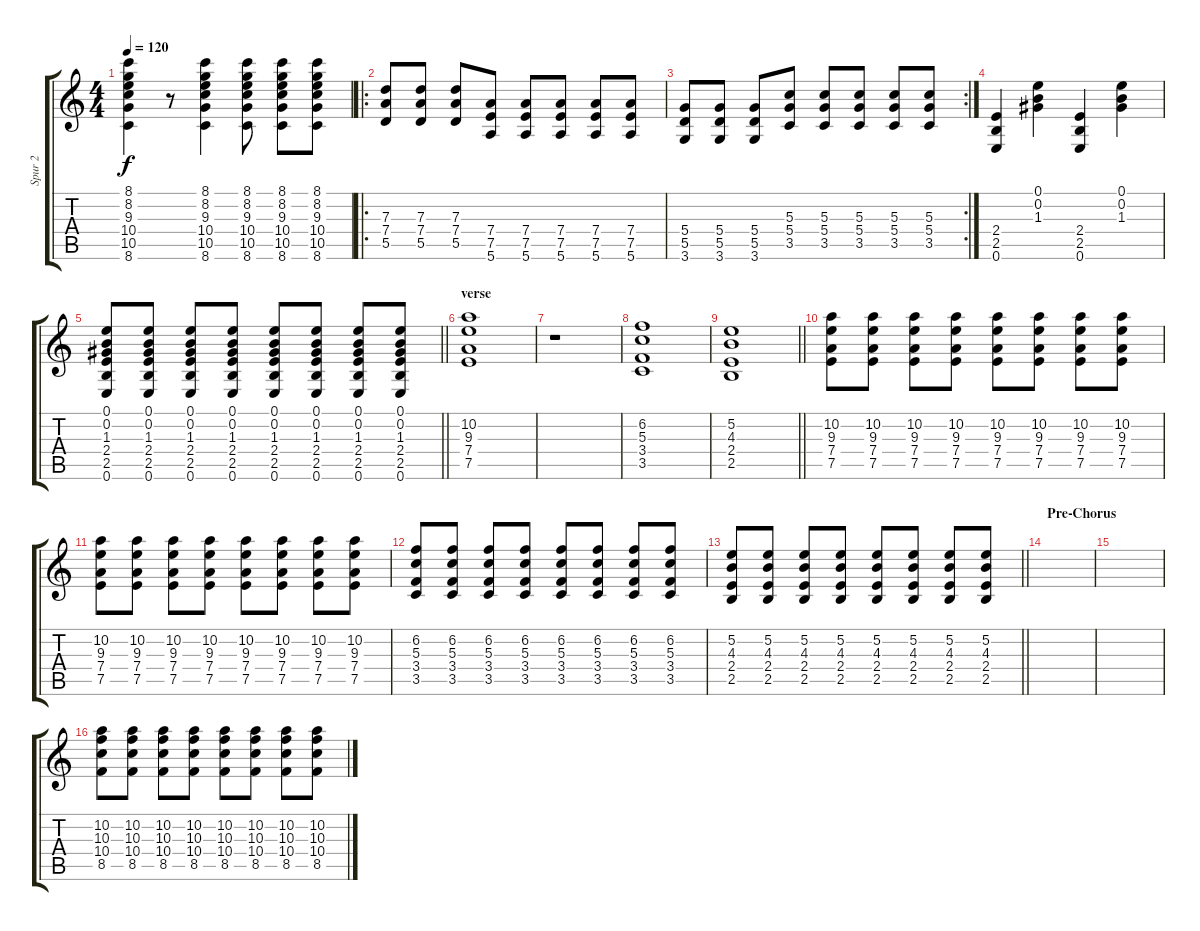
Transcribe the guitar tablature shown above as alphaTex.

\track ("Spur 2" "Spur 2") {instrument overdrivenguitar}
\staff {score tabs}
\tuning (E4 B3 G3 D3 A2 E2) {hide}
\ts (4 4)
\tempo 120
\clef g2
\ks c
(8.1 8.2 9.3 10.4 10.5 8.6).4{dy f} r.8 (8.1 8.2 9.3 10.4 10.5 8.6).4 (8.1 8.2 9.3 10.4 10.5 8.6).8 (8.1 8.2 9.3 10.4 10.5 8.6).8 (8.1 8.2 9.3 10.4 10.5 8.6).8 |
\ro
(7.3 7.4 5.5).8 (7.3 7.4 5.5).8 (7.3 7.4 5.5).8 (7.4 7.5 5.6).8 (7.4 7.5 5.6).8 (7.4 7.5 5.6).8 (7.4 7.5 5.6).8 (7.4 7.5 5.6).8 |
\rc 2
(5.4 5.5 3.6).8 (5.4 5.5 3.6).8 (5.4 5.5 3.6).8 (5.3 5.4 3.5).8 (5.3 5.4 3.5).8 (5.3 5.4 3.5).8 (5.3 5.4 3.5).8 (5.3 5.4 3.5).8 |
(2.4 2.5 0.6).4 (0.1 0.2 1.3).4 (2.4 2.5 0.6).4 (0.1 0.2 1.3).4 |
\barLineRight lightlight
(0.1 0.2 1.3 2.4 2.5 0.6).8 (0.1 0.2 1.3 2.4 2.5 0.6).8 (0.1 0.2 1.3 2.4 2.5 0.6).8 (0.1 0.2 1.3 2.4 2.5 0.6).8 (0.1 0.2 1.3 2.4 2.5 0.6).8 (0.1 0.2 1.3 2.4 2.5 0.6).8 (0.1 0.2 1.3 2.4 2.5 0.6).8 (0.1 0.2 1.3 2.4 2.5 0.6).8 |
\section ("" "verse")
(10.2 9.3 7.4 7.5).1 |
r.1 |
(6.2 5.3 3.4 3.5).1 |
\barLineRight lightlight
(5.2 4.3 2.4 2.5).1 |
(10.2 9.3 7.4 7.5).8 (10.2 9.3 7.4 7.5).8 (10.2 9.3 7.4 7.5).8 (10.2 9.3 7.4 7.5).8 (10.2 9.3 7.4 7.5).8 (10.2 9.3 7.4 7.5).8 (10.2 9.3 7.4 7.5).8 (10.2 9.3 7.4 7.5).8 |
(10.2 9.3 7.4 7.5).8 (10.2 9.3 7.4 7.5).8 (10.2 9.3 7.4 7.5).8 (10.2 9.3 7.4 7.5).8 (10.2 9.3 7.4 7.5).8 (10.2 9.3 7.4 7.5).8 (10.2 9.3 7.4 7.5).8 (10.2 9.3 7.4 7.5).8 |
(6.2 5.3 3.4 3.5).8 (6.2 5.3 3.4 3.5).8 (6.2 5.3 3.4 3.5).8 (6.2 5.3 3.4 3.5).8 (6.2 5.3 3.4 3.5).8 (6.2 5.3 3.4 3.5).8 (6.2 5.3 3.4 3.5).8 (6.2 5.3 3.4 3.5).8 |
\barLineRight lightlight
(5.2 4.3 2.4 2.5).8 (5.2 4.3 2.4 2.5).8 (5.2 4.3 2.4 2.5).8 (5.2 4.3 2.4 2.5).8 (5.2 4.3 2.4 2.5).8 (5.2 4.3 2.4 2.5).8 (5.2 4.3 2.4 2.5).8 (5.2 4.3 2.4 2.5).8 |
\section ("" "Pre-Chorus")
|
|
(10.2 10.3 10.4 8.5).8 (10.2 10.3 10.4 8.5).8 (10.2 10.3 10.4 8.5).8 (10.2 10.3 10.4 8.5).8 (10.2 10.3 10.4 8.5).8 (10.2 10.3 10.4 8.5).8 (10.2 10.3 10.4 8.5).8 (10.2 10.3 10.4 8.5).8
